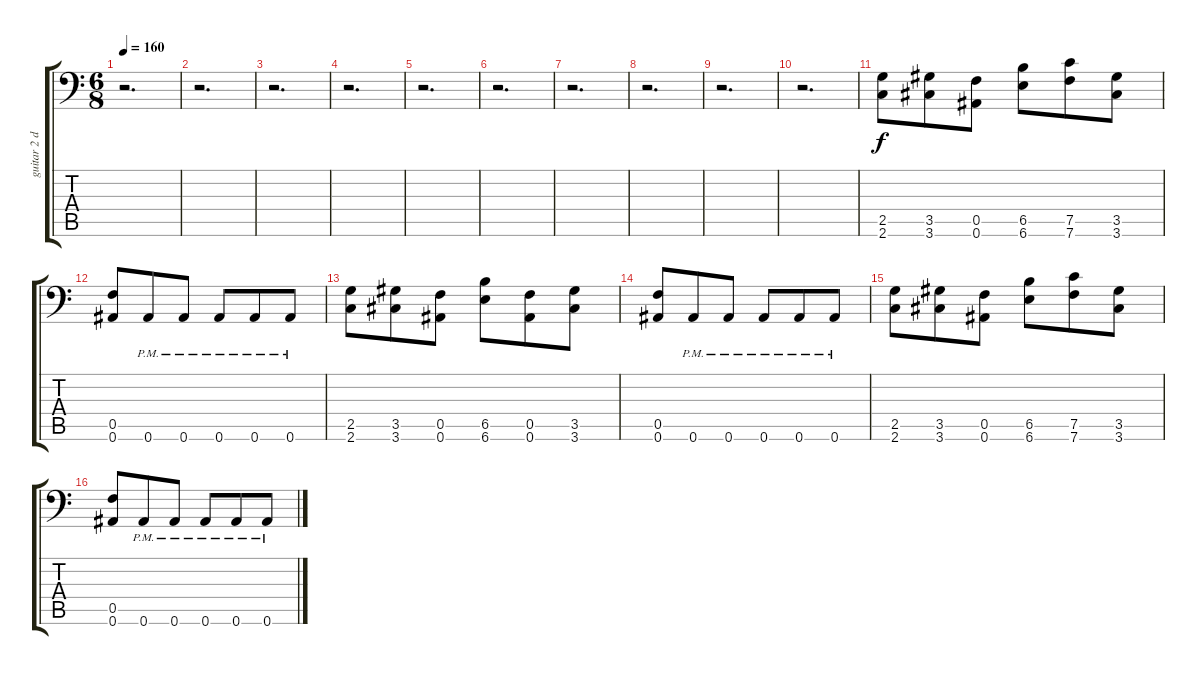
\track ("guitar 2 double" "guitar 2 d") {instrument distortionguitar}
\staff {score tabs}
\tuning (C4 G3 Eb3 Bb2 F2 Bb1) {hide}
\ts (6 8)
\tempo 160
\clef f4
\ks c
r.2{d dy f} |
r.2{d} |
r.2{d} |
r.2{d} |
r.2{d} |
r.2{d} |
r.2{d} |
r.2{d} |
r.2{d} |
r.2{d} |
(2.5 2.6).8 (3.5 3.6).8 (0.5 0.6).8 (6.5 6.6).8 (7.5 7.6).8 (3.5 3.6).8 |
(0.5 0.6).8 0.6{pm}.8 0.6{pm}.8 0.6{pm}.8 0.6{pm}.8 0.6{pm}.8 |
(2.5 2.6).8 (3.5 3.6).8 (0.5 0.6).8 (6.5 6.6).8 (0.5 0.6).8 (3.5 3.6).8 |
(0.5 0.6).8 0.6{pm}.8 0.6{pm}.8 0.6{pm}.8 0.6{pm}.8 0.6{pm}.8 |
(2.5 2.6).8 (3.5 3.6).8 (0.5 0.6).8 (6.5 6.6).8 (7.5 7.6).8 (3.5 3.6).8 |
(0.5 0.6).8 0.6{pm}.8 0.6{pm}.8 0.6{pm}.8 0.6{pm}.8 0.6{pm}.8
